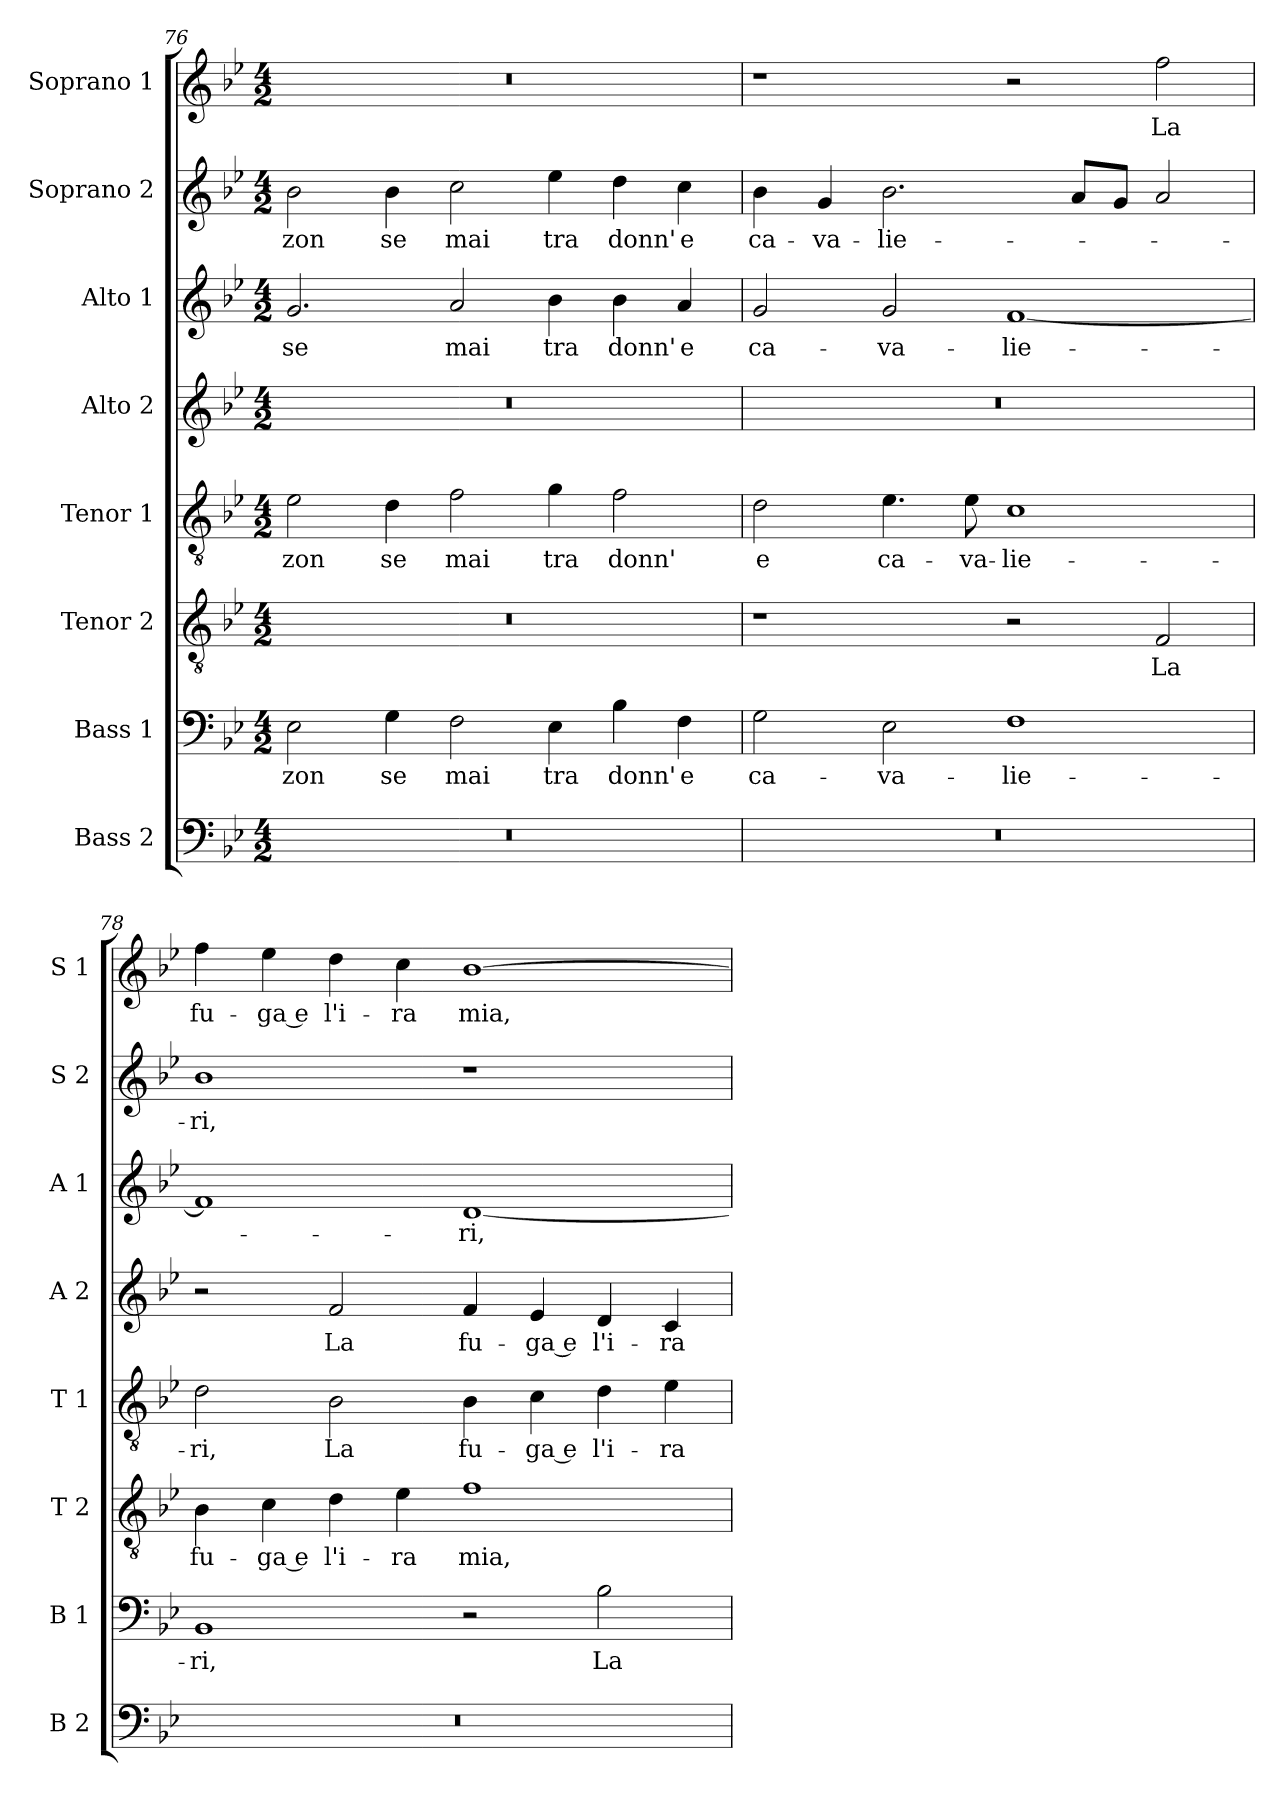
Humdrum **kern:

**kern	**kern	**text	**kern	**text	**kern	**text	**kern	**text	**kern	**text	**kern	**text	**kern	**text
*part8	*part7	*part7	*part6	*part6	*part5	*part5	*part4	*part4	*part3	*part3	*part2	*part2	*part1	*part1
*staff8	*staff7	*staff7	*staff6	*staff6	*staff5	*staff5	*staff4	*staff4	*staff3	*staff3	*staff2	*staff2	*staff1	*staff1
*I"Bass 2	*I"Bass 1	*	*I"Tenor 2	*	*I"Tenor 1	*	*I"Alto 2	*	*I"Alto 1	*	*I"Soprano 2	*	*I"Soprano 1	*
*I'B 2	*I'B 1	*	*I'T 2	*	*I'T 1	*	*I'A 2	*	*I'A 1	*	*I'S 2	*	*I'S 1	*
*clefF4	*clefF4	*	*clefGv2	*	*clefGv2	*	*clefG2	*	*clefG2	*	*clefG2	*	*clefG2	*
*k[b-e-]	*k[b-e-]	*	*k[b-e-]	*	*k[b-e-]	*	*k[b-e-]	*	*k[b-e-]	*	*k[b-e-]	*	*k[b-e-]	*
*B-:	*B-:	*	*B-:	*	*B-:	*	*B-:	*	*B-:	*	*B-:	*	*B-:	*
*M4/2	*M4/2	*	*M4/2	*	*M4/2	*	*M4/2	*	*M4/2	*	*M4/2	*	*M4/2	*
=76	=76	=76	=76	=76	=76	=76	=76	=76	=76	=76	=76	=76	=76	=76
!	!	!LO:LY:b	!	!	!	!LO:LY:b	!	!	!	!LO:LY:b	!	!LO:LY:b	!	!
0r	2E-\	-zon	0r	.	2e-\	-zon	0r	.	2.g/	se	2b-\	-zon	0r	.
!	!	!LO:LY:b	!	!	!	!LO:LY:b	!	!	!	!	!	!LO:LY:b	!	!
.	4G\	se	.	.	4d\	se	.	.	.	.	4b-\	se	.	.
!	!	!LO:LY:b	!	!	!	!LO:LY:b	!	!	!	!LO:LY:b	!	!LO:LY:b	!	!
.	2F\	mai	.	.	2f\	mai	.	.	2a/	mai	2cc\	mai	.	.
!	!	!LO:LY:b	!	!	!	!LO:LY:b	!	!	!	!LO:LY:b	!	!LO:LY:b	!	!
.	4E-\	tra	.	.	4g\	tra	.	.	4b-\	tra	4ee-\	tra	.	.
!	!	!LO:LY:b	!	!	!	!LO:LY:b	!	!	!	!LO:LY:b	!	!LO:LY:b	!	!
.	4B-\	donn'	.	.	2f\	donn'	.	.	4b-\	donn'	4dd\	donn'	.	.
!	!	!LO:LY:b	!	!	!	!	!	!	!	!LO:LY:b	!	!LO:LY:b	!	!
.	4F\	e	.	.	.	.	.	.	4a/	e	4cc\	e	.	.
=77	=77	=77	=77	=77	=77	=77	=77	=77	=77	=77	=77	=77	=77	=77
!	!	!LO:LY:b	!	!	!	!LO:LY:b	!	!	!	!LO:LY:b	!	!LO:LY:b	!	!
0r	2G\	ca-	1r	.	2d\	e	0r	.	2g/	ca-	4b-\	ca-	1r	.
!	!	!	!	!	!	!	!	!	!	!	!	!LO:LY:b	!	!
.	.	.	.	.	.	.	.	.	.	.	4g/	-va-	.	.
!	!	!LO:LY:b	!	!	!	!LO:LY:b	!	!	!	!LO:LY:b	!	!LO:LY:b	!	!
.	2E-\	-va-	.	.	4.e-\	ca-	.	.	2g/	-va-	2.b-\	-lie-	.	.
!	!	!	!	!	!	!LO:LY:b	!	!	!	!	!	!	!	!
.	.	.	.	.	8e-\	-va-	.	.	.	.	.	.	.	.
!	!	!LO:LY:b	!	!	!	!LO:LY:b	!	!	!	!LO:LY:b	!	!	!	!
.	1F	-lie-	2r	.	1c	-lie-	.	.	[1f	-lie-	.	.	2r	.
.	.	.	.	.	.	.	.	.	.	.	8a/L	.	.	.
.	.	.	.	.	.	.	.	.	.	.	8g/J	.	.	.
!	!	!	!	!LO:LY:b	!	!	!	!	!	!	!	!	!	!LO:LY:b
.	.	.	2F/	La	.	.	.	.	.	.	2a/	.	2ff\	La
!!LO:PB:g=z
=78	=78	=78	=78	=78	=78	=78	=78	=78	=78	=78	=78	=78	=78	=78
!	!	!LO:LY:b	!	!LO:LY:b	!	!LO:LY:b	!	!	!	!	!	!LO:LY:b	!	!LO:LY:b
0r	1BB-	-ri,	4B-\	fu-	2d\	-ri,	2r	.	1f]	.	1b-	-ri,	4ff\	fu-
!	!	!	!	!LO:LY:b	!	!	!	!	!	!	!	!	!	!LO:LY:b
.	.	.	4c\	-ga e	.	.	.	.	.	.	.	.	4ee-\	-ga e
!	!	!	!	!LO:LY:b	!	!LO:LY:b	!	!LO:LY:b	!	!	!	!	!	!LO:LY:b
.	.	.	4d\	l'i-	2B-\	La	2f/	La	.	.	.	.	4dd\	l'i-
!	!	!	!	!LO:LY:b	!	!	!	!	!	!	!	!	!	!LO:LY:b
.	.	.	4e-\	-ra	.	.	.	.	.	.	.	.	4cc\	-ra
!	!	!	!	!LO:LY:b	!	!LO:LY:b	!	!LO:LY:b	!	!LO:LY:b	!	!	!	!LO:LY:b
.	2r	.	1f	mia,	4B-\	fu-	4f/	fu-	[1d	-ri,	1r	.	[1b-	mia,
!	!	!	!	!	!	!LO:LY:b	!	!LO:LY:b	!	!	!	!	!	!
.	.	.	.	.	4c\	-ga e	4e-/	-ga e	.	.	.	.	.	.
!	!	!LO:LY:b	!	!	!	!LO:LY:b	!	!LO:LY:b	!	!	!	!	!	!
.	2B-\	La	.	.	4d\	l'i-	4d/	l'i-	.	.	.	.	.	.
!	!	!	!	!	!	!LO:LY:b	!	!LO:LY:b	!	!	!	!	!	!
.	.	.	.	.	4e-\	-ra	4c/	-ra	.	.	.	.	.	.
=	=	=	=	=	=	=	=	=	=	=	=	=	=	=
*-	*-	*-	*-	*-	*-	*-	*-	*-	*-	*-	*-	*-	*-	*-
